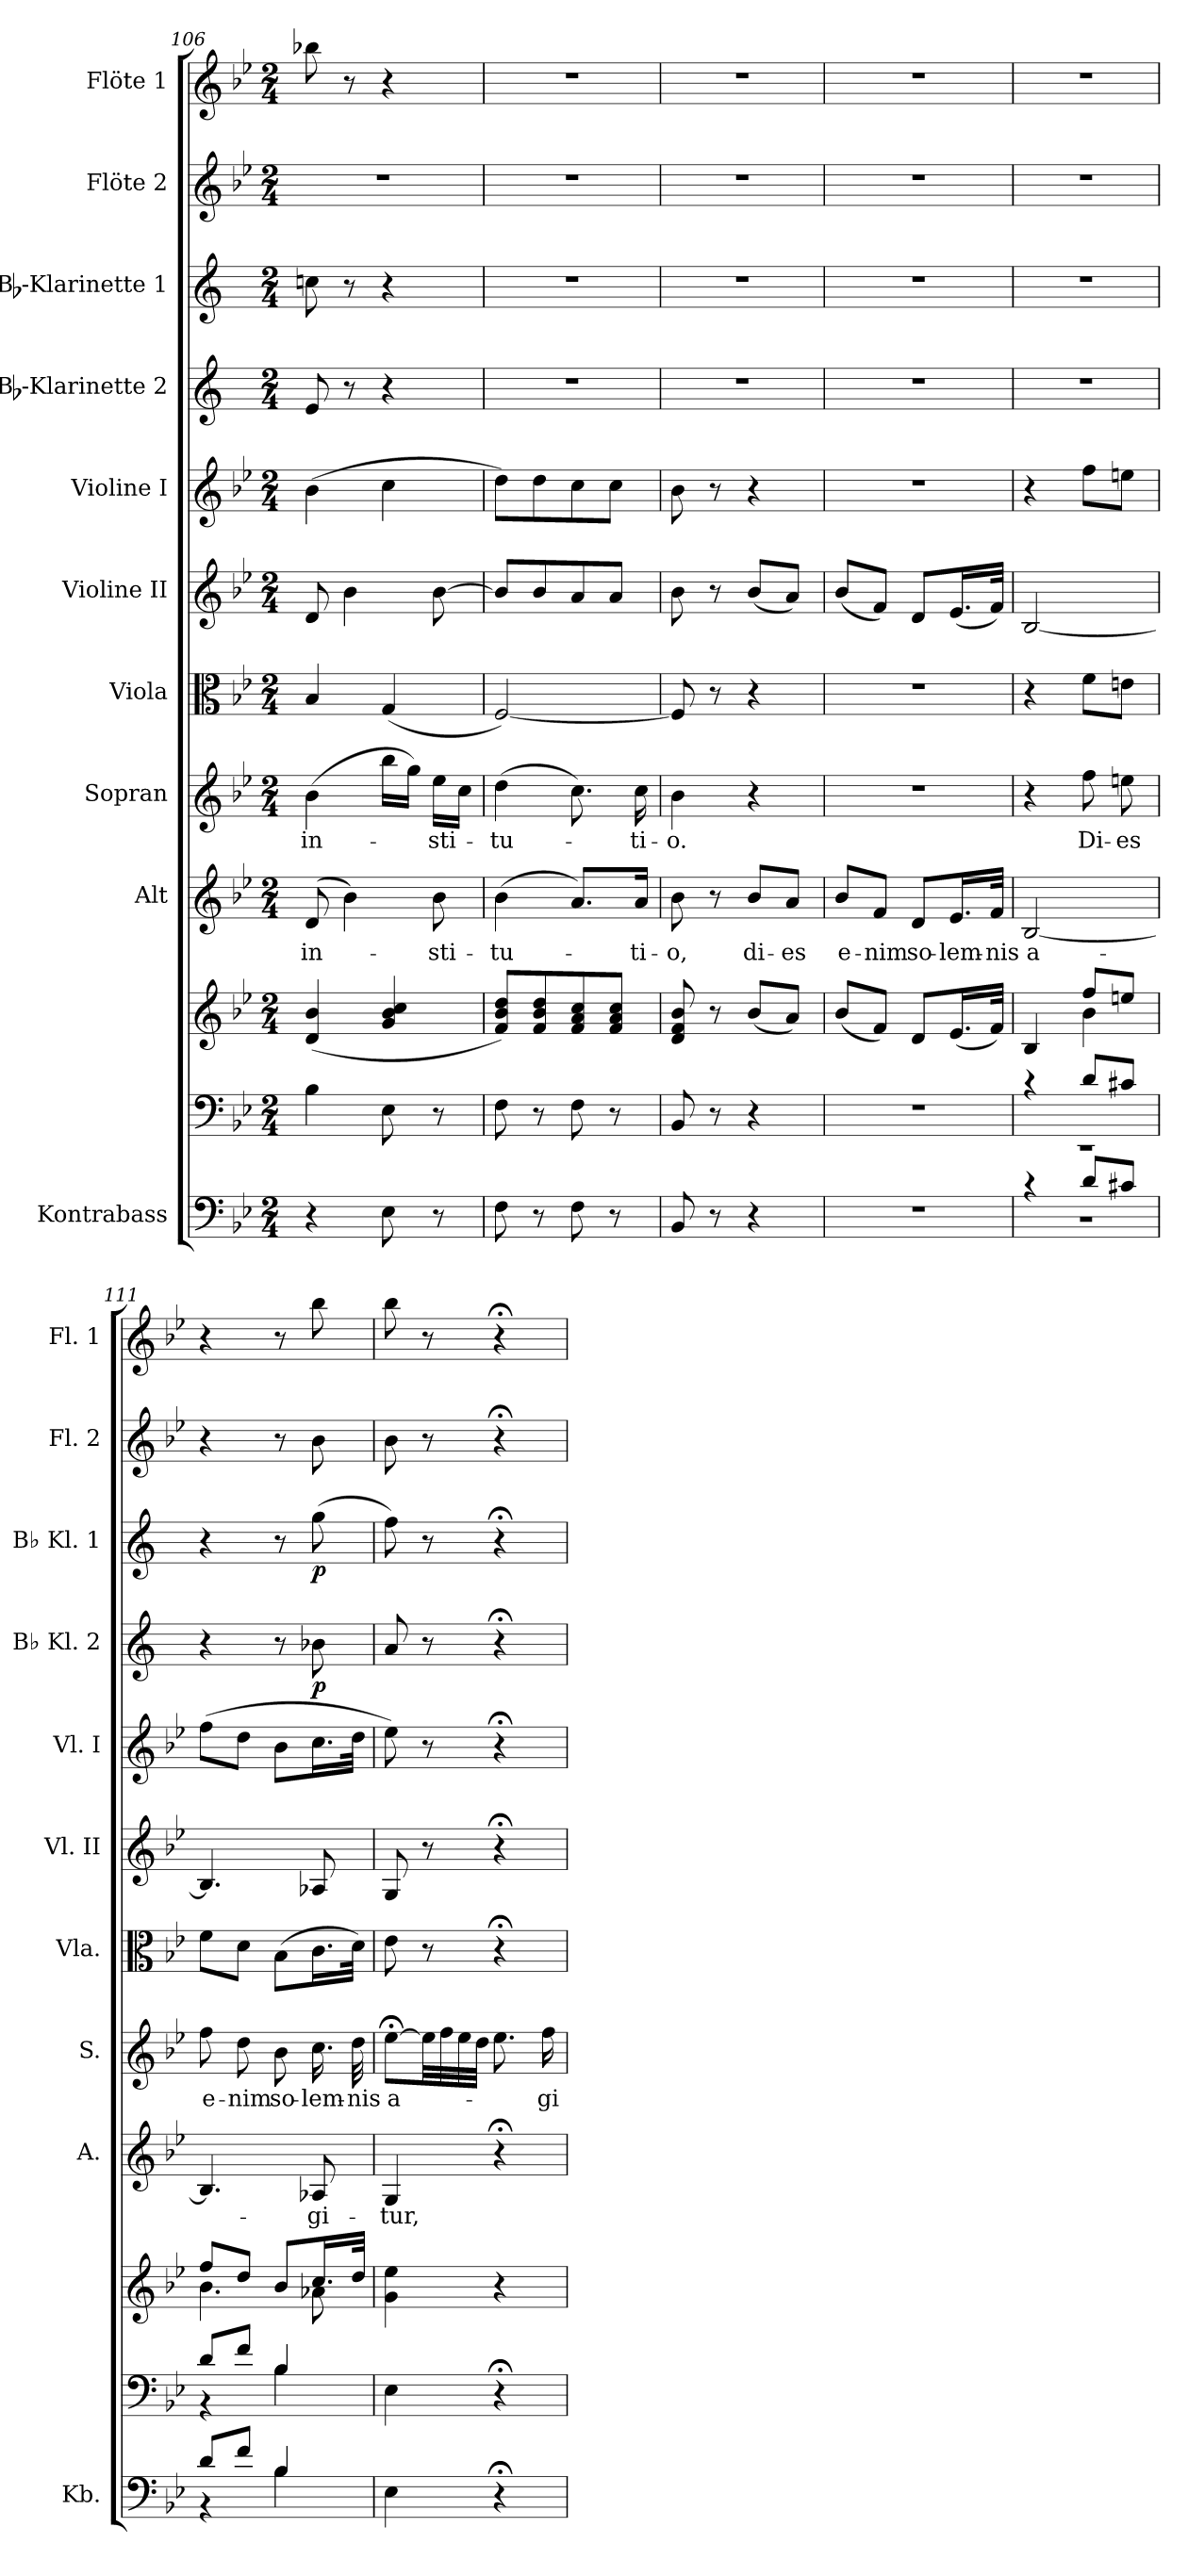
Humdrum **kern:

**kern	**kern	**kern	**kern	**text	**kern	**text	**kern	**kern	**kern	**kern	**dynam	**kern	**dynam	**kern	**kern
*part11	*part10	*part10	*part9	*part9	*part8	*part8	*part7	*part6	*part5	*part4	*part4	*part3	*part3	*part2	*part1
*staff12	*staff11	*staff10	*staff9	*staff9	*staff8	*staff8	*staff7	*staff6	*staff5	*staff4	*staff4	*staff3	*staff3	*staff2	*staff1
*I"Kontrabass	*	*	*I"Alt	*	*I"Sopran	*	*I"Viola	*I"Violine II	*I"Violine I	*I"Bb-Klarinette 2	*	*I"Bb-Klarinette 1	*	*I"Flöte 2	*I"Flöte 1
*I'Kb.	*	*	*I'A.	*	*I'S.	*	*I'Vla.	*I'Vl. II	*I'Vl. I	*I'Bb Kl. 2	*	*I'Bb Kl. 1	*	*I'Fl. 2	*I'Fl. 1
!!LO:PB:g=z
*clefF4	*clefF4	*clefG2	*clefG2	*	*clefG2	*	*clefC3	*clefG2	*clefG2	*clefG2	*	*clefG2	*	*clefG2	*clefG2
*ITrd7c12	*	*	*	*	*	*	*	*	*	*ITrd1c2	*	*ITrd1c2	*	*	*
*k[b-e-]	*k[b-e-]	*k[b-e-]	*k[b-e-]	*	*k[b-e-]	*	*k[b-e-]	*k[b-e-]	*k[b-e-]	*k[b-e-]	*	*k[b-e-]	*	*k[b-e-]	*k[b-e-]
*B-:	*B-:	*B-:	*B-:	*	*B-:	*	*B-:	*B-:	*B-:	*B-:	*	*B-:	*	*B-:	*B-:
*M2/4	*M2/4	*M2/4	*M2/4	*	*M2/4	*	*M2/4	*M2/4	*M2/4	*M2/4	*	*M2/4	*	*M2/4	*M2/4
=106	=106	=106	=106	=106	=106	=106	=106	=106	=106	=106	=106	=106	=106	=106	=106
!	!	!	!	!LO:LY:b	!	!LO:LY:b	!	!	!	!	!	!	!	!	!
4r	4B-\	(<4d/ 4b-/	(8d/	in-	(>4b-\	in-	4B-/	8d/	(>4b-\	8d/	.	8b-X\	.	2r	8bb-X\
.	.	.	4b-\)	.	.	.	.	4b-\	.	8r	.	8r	.	.	8r
8EE-\	8E-\	4g/ 4b-/ 4cc/	.	.	16bb-\LL	.	(<4G/	.	4cc\	4r	.	4r	.	.	4r
.	.	.	.	.	16gg\JJ)	.	.	.	.	.	.	.	.	.	.
!	!	!	!	!LO:LY:b	!	!LO:LY:b	!	!	!	!	!	!	!	!	!
8r	8r	.	8b-\	-sti-	16ee-\LL	-sti-	.	[8b-\	.	.	.	.	.	.	.
.	.	.	.	.	16cc\JJ	.	.	.	.	.	.	.	.	.	.
=107	=107	=107	=107	=107	=107	=107	=107	=107	=107	=107	=107	=107	=107	=107	=107
!	!	!	!	!LO:LY:b	!	!LO:LY:b	!	!	!	!	!	!	!	!	!
8FF\	8F\	8f/ 8b-/ 8dd/L)	(>4b-\	-tu-	(>4dd\	-tu-	[2F/)	8b-/L]	8dd\L)	2r	.	2r	.	2r	2r
8r	8r	8f/ 8b-/ 8dd/	.	.	.	.	.	8b-/	8dd\	.	.	.	.	.	.
8FF\	8F\	8f/ 8a/ 8cc/	8.a/L)	.	8.cc\)	.	.	8a/	8cc\	.	.	.	.	.	.
8r	8r	8f/ 8a/ 8cc/J	.	.	.	.	.	8a/J	8cc\J	.	.	.	.	.	.
!	!	!	!	!LO:LY:b	!	!LO:LY:b	!	!	!	!	!	!	!	!	!
.	.	.	16a/Jk	-ti-	16cc\	-ti-	.	.	.	.	.	.	.	.	.
=108	=108	=108	=108	=108	=108	=108	=108	=108	=108	=108	=108	=108	=108	=108	=108
!	!	!	!	!LO:LY:b	!	!LO:LY:b	!	!	!	!	!	!	!	!	!
8BBB-/	8BB-/	8d/ 8f/ 8b-/	8b-\	-o,	4b-\	-o.	8F/]	8b-\	8b-\	2r	.	2r	.	2r	2r
8r	8r	8r	8r	.	.	.	8r	8r	8r	.	.	.	.	.	.
!	!	!	!	!LO:LY:b	!	!	!	!	!	!	!	!	!	!	!
4r	4r	(<8b-/L	8b-/L	di-	4r	.	4r	(<8b-/L	4r	.	.	.	.	.	.
!	!	!	!	!LO:LY:b	!	!	!	!	!	!	!	!	!	!	!
.	.	8a/J)	8a/J	-es	.	.	.	8a/J)	.	.	.	.	.	.	.
=109	=109	=109	=109	=109	=109	=109	=109	=109	=109	=109	=109	=109	=109	=109	=109
!	!	!	!	!LO:LY:b	!	!	!	!	!	!	!	!	!	!	!
2r	2r	(<8b-/L	8b-/L	e-	2r	.	2r	(<8b-/L	2r	2r	.	2r	.	2r	2r
!	!	!	!	!LO:LY:b	!	!	!	!	!	!	!	!	!	!	!
.	.	8f/J)	8f/J	-nim	.	.	.	8f/J)	.	.	.	.	.	.	.
!	!	!	!	!LO:LY:b	!	!	!	!	!	!	!	!	!	!	!
.	.	8d/L	8d/L	so-	.	.	.	8d/L	.	.	.	.	.	.	.
!	!	!	!	!LO:LY:b	!	!	!	!	!	!	!	!	!	!	!
.	.	(<16.e-/L	16.e-/L	-lem-	.	.	.	(<16.e-/L	.	.	.	.	.	.	.
!	!	!	!	!LO:LY:b	!	!	!	!	!	!	!	!	!	!	!
.	.	32f/JJk)	32f/JJk	-nis	.	.	.	32f/JJk)	.	.	.	.	.	.	.
=110	=110	=110	=110	=110	=110	=110	=110	=110	=110	=110	=110	=110	=110	=110	=110
*^	*^	*^	*	*	*	*	*	*	*	*	*	*	*	*	*
!	!	!	!	!	!	!	!LO:LY:b	!	!	!	!	!	!	!	!	!	!	!
4rc	2r	4rc	2rEE	4B-/	4ryy	[2B-/	a-	4r	.	4r	[2B-/	4r	2r	.	2r	.	2r	2r
!	!	!	!	!	!	!	!	!	!LO:LY:b	!	!	!	!	!	!	!	!	!
8D/L	.	8d/L	.	8ff/L	4b-\	.	.	8ff\	Di-	8f\L	.	8ff\L	.	.	.	.	.	.
!	!	!	!	!	!	!	!	!	!LO:LY:b	!	!	!	!	!	!	!	!	!
8C#X/J	.	8c#X/J	.	8een/J	.	.	.	8een\	-es	8en\J	.	8een\J	.	.	.	.	.	.
=111	=111	=111	=111	=111	=111	=111	=111	=111	=111	=111	=111	=111	=111	=111	=111	=111	=111	=111
!	!	!	!	!	!	!	!	!	!LO:LY:b	!	!	!	!	!	!	!	!	!
8D/L	4r	8d/L	4r	8ff/L	4.b-\	4.B-/]	.	8ff\	e-	8f\L	4.B-/]	(>8ff\L	4r	.	4r	.	4r	4r
!	!	!	!	!	!	!	!	!	!LO:LY:b	!	!	!	!	!	!	!	!	!
8F/J	.	8f/J	.	8dd/J	.	.	.	8dd\	-nim	8d\J	.	8dd\J	.	.	.	.	.	.
!	!	!	!	!	!	!	!	!	!LO:LY:b	!	!	!	!	!	!	!	!	!
4BB-/	4BB-\	4B-/	4B-\	8b-/L	.	.	.	8b-\	so-	(>8B-\L	.	8b-\L	8r	.	8r	.	8r	8r
!	!	!	!	!	!	!	!LO:LY:b	!	!LO:LY:b	!	!	!	!	!LO:DY:b	!	!LO:DY:b	!	!
.	.	.	.	16.cc/L	8a-X\	8A-X/	-gi-	16.cc\	-lem-	16.c\L	8A-X/	16.cc\L	8a-X\	p	(>8ff\	p	8b-\	8bb-\
!	!	!	!	!	!	!	!	!	!LO:LY:b	!	!	!	!	!	!	!	!	!
.	.	.	.	32dd/JJk	.	.	.	32dd\	-nis	32d\JJk)	.	32dd\JJk	.	.	.	.	.	.
*v	*v	*	*	*	*	*	*	*	*	*	*	*	*	*	*	*	*	*
*	*v	*v	*	*	*	*	*	*	*	*	*	*	*	*	*	*	*
*	*	*v	*v	*	*	*	*	*	*	*	*	*	*	*	*	*
=112	=112	=112	=112	=112	=112	=112	=112	=112	=112	=112	=112	=112	=112	=112	=112
!	!	!	!	!LO:LY:b	!	!LO:LY:b	!	!	!	!	!	!	!	!	!
4EE-\	4E-\	4g\ 4ee-\	4G/	-tur,	[8ee-;<\L	a-	8e-\	8G/	8ee-\)	8g/	.	8ee-\)	.	8b-\	8bb-\
.	.	.	.	.	32ee-\LL]	.	8r	8r	8r	8r	.	8r	.	8r	8r
.	.	.	.	.	32ff\	.	.	.	.	.	.	.	.	.	.
.	.	.	.	.	32ee-\	.	.	.	.	.	.	.	.	.	.
.	.	.	.	.	32dd\JJJ	.	.	.	.	.	.	.	.	.	.
4r;<	4r;<	4r	4r;<	.	8.ee-\	.	4r;<	4r;<	4r;<	4r;<	.	4r;<	.	4r;<	4r;<
!	!	!	!	!	!	!LO:LY:b	!	!	!	!	!	!	!	!	!
.	.	.	.	.	16ff\	-gi-	.	.	.	.	.	.	.	.	.
=	=	=	=	=	=	=	=	=	=	=	=	=	=	=	=
*-	*-	*-	*-	*-	*-	*-	*-	*-	*-	*-	*-	*-	*-	*-	*-
